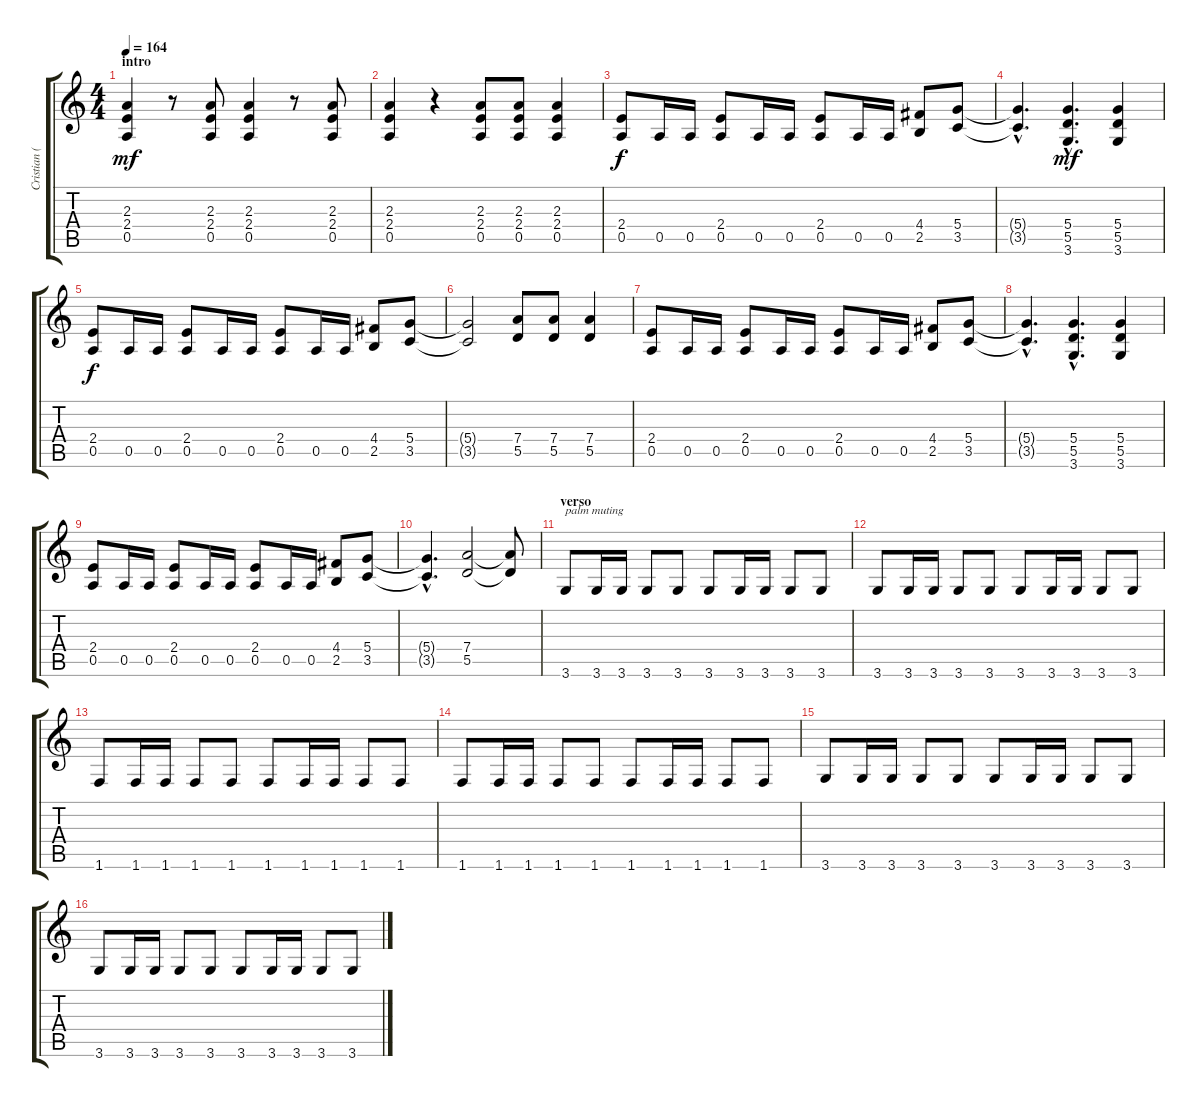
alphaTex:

\track ("Cristian (guitarra)" "Cristian (") {instrument distortionguitar}
\staff {score tabs}
\tuning (E4 B3 G3 D3 A2 E2) {hide}
\ts (4 4)
\section ("" "intro")
\tempo 164
\clef g2
\ks c
(2.3 2.4 0.5).4{dy mf instrument distortionguitar} r.8 (2.3 2.4 0.5).8 (2.3 2.4 0.5).4 r.8 (2.3 2.4 0.5).8 |
(2.3 2.4 0.5).4 r.4 (2.3 2.4 0.5).8 (2.3 2.4 0.5).8 (2.3 2.4 0.5).4 |
\section ("" "")
(2.4 0.5).8{dy f} 0.5.16 0.5.16 (2.4 0.5).8 0.5.16 0.5.16 (2.4 0.5).8 0.5.16 0.5.16 (4.4 2.5).8 (5.4 3.5).8 |
(5.4{hac t} 3.5{hac t}).4{d} (5.4{hac} 5.5{hac} 3.6{hac}).4{d dy mf} (5.4 5.5 3.6).4 |
(2.4 0.5).8{dy f} 0.5.16 0.5.16 (2.4 0.5).8 0.5.16 0.5.16 (2.4 0.5).8 0.5.16 0.5.16 (4.4 2.5).8 (5.4 3.5).8 |
(5.4{t} 3.5{t}).2 (7.4 5.5).8 (7.4 5.5).8 (7.4 5.5).4 |
(2.4 0.5).8 0.5.16 0.5.16 (2.4 0.5).8 0.5.16 0.5.16 (2.4 0.5).8 0.5.16 0.5.16 (4.4 2.5).8 (5.4 3.5).8 |
(5.4{hac t} 3.5{hac t}).4{d} (5.4{hac} 5.5{hac} 3.6{hac}).4{d} (5.4 5.5 3.6).4 |
(2.4 0.5).8 0.5.16 0.5.16 (2.4 0.5).8 0.5.16 0.5.16 (2.4 0.5).8 0.5.16 0.5.16 (4.4 2.5).8 (5.4 3.5).8 |
(5.4{hac t} 3.5{hac t}).4{d} (7.4 5.5).2 (7.4{t} 5.5{t}).8 |
\section ("" "verso")
3.6.8{txt "palm muting"} 3.6.16 3.6.16 3.6.8 3.6.8 3.6.8 3.6.16 3.6.16 3.6.8 3.6.8 |
3.6.8 3.6.16 3.6.16 3.6.8 3.6.8 3.6.8 3.6.16 3.6.16 3.6.8 3.6.8 |
1.6.8 1.6.16 1.6.16 1.6.8 1.6.8 1.6.8 1.6.16 1.6.16 1.6.8 1.6.8 |
1.6.8 1.6.16 1.6.16 1.6.8 1.6.8 1.6.8 1.6.16 1.6.16 1.6.8 1.6.8 |
3.6.8 3.6.16 3.6.16 3.6.8 3.6.8 3.6.8 3.6.16 3.6.16 3.6.8 3.6.8 |
3.6.8 3.6.16 3.6.16 3.6.8 3.6.8 3.6.8 3.6.16 3.6.16 3.6.8 3.6.8
